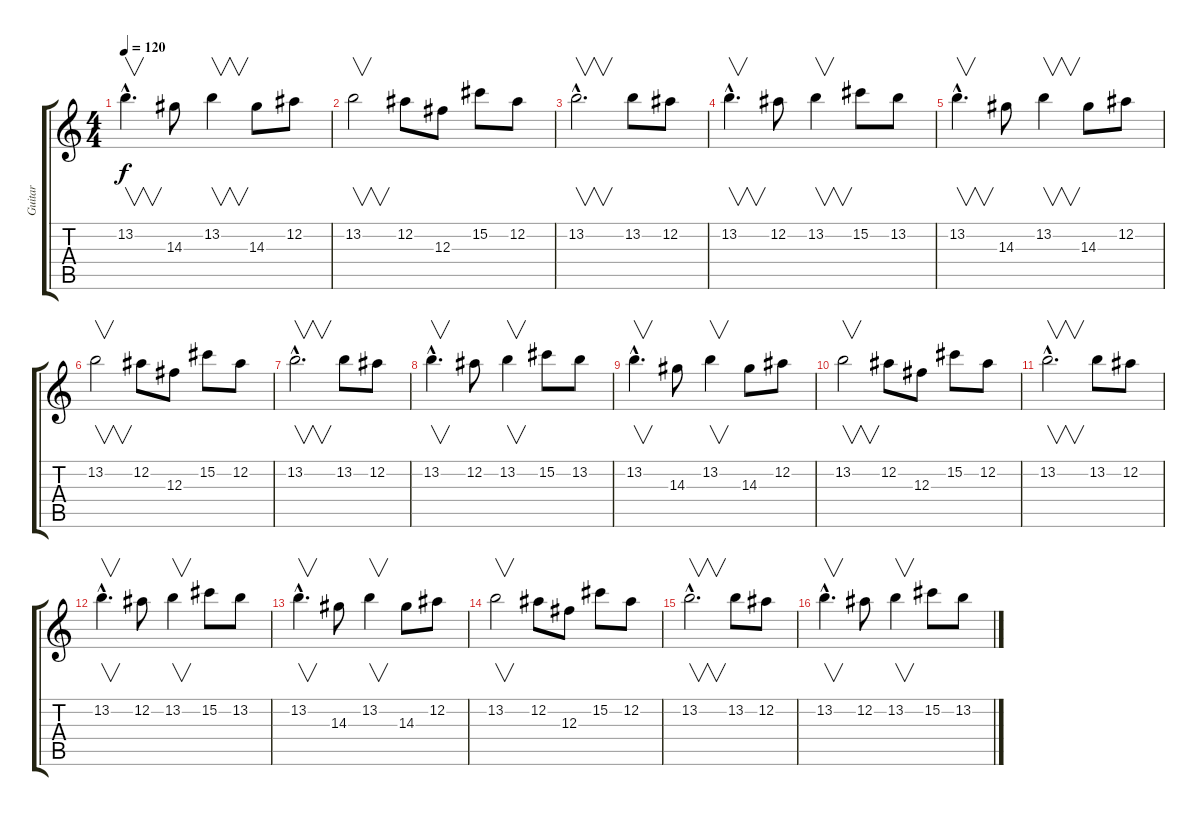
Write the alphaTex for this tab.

\track ("Guitar" "Guitar") {instrument overdrivenguitar}
\staff {score tabs}
\tuning (Eb4 Bb3 Gb3 Db3 Ab2 Eb2) {hide}
\ts (4 4)
\tempo 120
\clef g2
\ks c
13.2{hac}.4{v d dy f} 14.3.8 13.2.4{v} 14.3.8 12.2.8 |
13.2.2{v} 12.2.8 12.3.8 15.2.8 12.2.8 |
13.2{hac}.2{v d} 13.2.8 12.2.8 |
13.2{hac}.4{v d} 12.2.8 13.2.4{v} 15.2.8 13.2.8 |
13.2{hac}.4{v d} 14.3.8 13.2.4{v} 14.3.8 12.2.8 |
13.2.2{v} 12.2.8 12.3.8 15.2.8 12.2.8 |
13.2{hac}.2{v d volume 9} 13.2.8 12.2.8 |
13.2{hac}.4{v d} 12.2.8 13.2.4{v} 15.2.8 13.2.8 |
13.2{hac}.4{v d} 14.3.8 13.2.4{v} 14.3.8 12.2.8 |
13.2.2{v volume 7} 12.2.8 12.3.8 15.2.8 12.2.8 |
13.2{hac}.2{v d} 13.2.8 12.2.8 |
13.2{hac}.4{v d volume 5} 12.2.8 13.2.4{v} 15.2.8 13.2.8 |
13.2{hac}.4{v d volume 4} 14.3.8 13.2.4{v} 14.3.8 12.2.8 |
13.2.2{v} 12.2.8 12.3.8 15.2.8 12.2.8 |
13.2{hac}.2{v d volume 3} 13.2.8 12.2.8 |
13.2{hac}.4{v d} 12.2.8 13.2.4{v} 15.2.8 13.2.8
